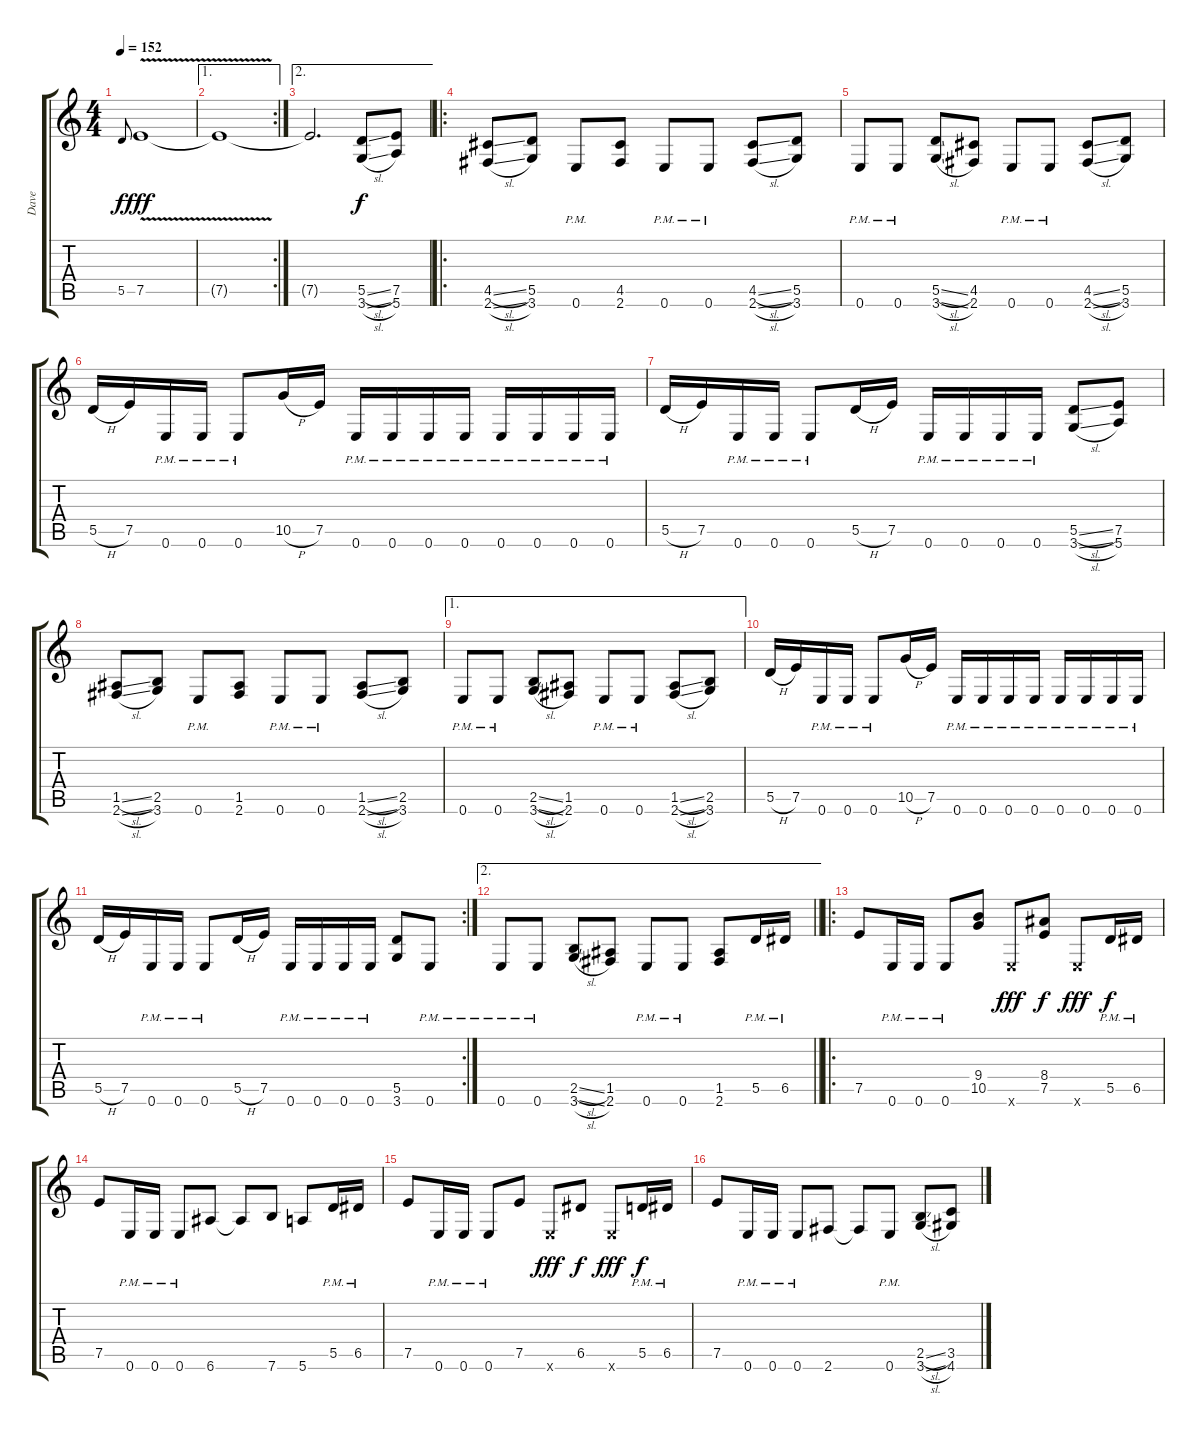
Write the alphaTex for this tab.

\track ("Dave" "Dave") {instrument overdrivenguitar}
\staff {score tabs}
\tuning (E4 B3 G3 D3 A2 E2) {hide}
\ts (4 4)
\tempo 152
\clef g2
\ks c
5.5.8{gr onbeat dy f} 7.5{v}.1{dy fff} |
\ae 1
\rc 2
7.5{t}.1 |
\ae 2
7.5{t}.2{d} (5.5{sl} 3.6{sl}).8{dy f} (7.5 5.6).8 |
\ro
(4.5{sl} 2.6{sl}).8 (5.5 3.6).8 0.6{pm}.8 (4.5 2.6).8 0.6{pm}.8 0.6{pm}.8 (4.5{sl} 2.6{sl}).8 (5.5 3.6).8 |
0.6{pm}.8 0.6{pm}.8 (5.5{sl} 3.6{sl}).8 (4.5 2.6).8 0.6{pm}.8 0.6{pm}.8 (4.5{sl} 2.6{sl}).8 (5.5 3.6).8 |
5.5{h}.16 7.5.16 0.6{pm}.16 0.6{pm}.16 0.6{pm}.8 10.5{h}.16 7.5.16 0.6{pm}.16 0.6{pm}.16 0.6{pm}.16 0.6{pm}.16 0.6{pm}.16 0.6{pm}.16 0.6{pm}.16 0.6{pm}.16 |
5.5{h}.16 7.5.16 0.6{pm}.16 0.6{pm}.16 0.6{pm}.8 5.5{h}.16 7.5.16 0.6{pm}.16 0.6{pm}.16 0.6{pm}.16 0.6{pm}.16 (5.5{sl} 3.6{sl}).8 (7.5 5.6).8 |
(1.5{sl} 2.6{sl}).8 (2.5 3.6).8 0.6{pm}.8 (1.5 2.6).8 0.6{pm}.8 0.6{pm}.8 (1.5{sl} 2.6{sl}).8 (2.5 3.6).8 |
\ae 1
0.6{pm}.8 0.6{pm}.8 (2.5{sl} 3.6{sl}).8 (1.5 2.6).8 0.6{pm}.8 0.6{pm}.8 (1.5{sl} 2.6{sl}).8 (2.5 3.6).8 |
5.5{h}.16 7.5.16 0.6{pm}.16 0.6{pm}.16 0.6{pm}.8 10.5{h}.16 7.5.16 0.6{pm}.16 0.6{pm}.16 0.6{pm}.16 0.6{pm}.16 0.6{pm}.16 0.6{pm}.16 0.6{pm}.16 0.6{pm}.16 |
\rc 2
5.5{h}.16 7.5.16 0.6{pm}.16 0.6{pm}.16 0.6{pm}.8 5.5{h}.16 7.5.16 0.6{pm}.16 0.6{pm}.16 0.6{pm}.16 0.6{pm}.16 (5.5 3.6).8 0.6{pm}.8 |
\ae 2
\barLineRight lightlight
0.6{pm}.8 0.6{pm}.8 (2.5{sl} 3.6{sl}).8 (1.5 2.6).8 0.6{pm}.8 0.6{pm}.8 (1.5 2.6).8 5.5{pm}.16 6.5{pm}.16 |
\ro
7.5.8 0.6{pm}.16 0.6{pm}.16 0.6{pm}.8 (9.4 10.5).8 0.6{x}.8{dy fff} (8.4 7.5).8{dy f} 0.6{x}.8{dy fff} 5.5{pm}.16{dy f} 6.5{pm}.16 |
7.5.8 0.6{pm}.16 0.6{pm}.16 0.6{pm}.8 6.6.8 6.6{t}.8 7.6.8 5.6.8 5.5{pm}.16 6.5{pm}.16 |
7.5.8 0.6{pm}.16 0.6{pm}.16 0.6{pm}.8 7.5.8 0.6{x}.8{dy fff} 6.5.8{dy f} 0.6{x}.8{dy fff} 5.5{pm}.16{dy f} 6.5{pm}.16 |
7.5.8 0.6{pm}.16 0.6{pm}.16 0.6{pm}.8 2.6.8 2.6{t}.8 0.6{pm}.8 (2.5{sl} 3.6{sl}).8 (3.5 4.6).8
